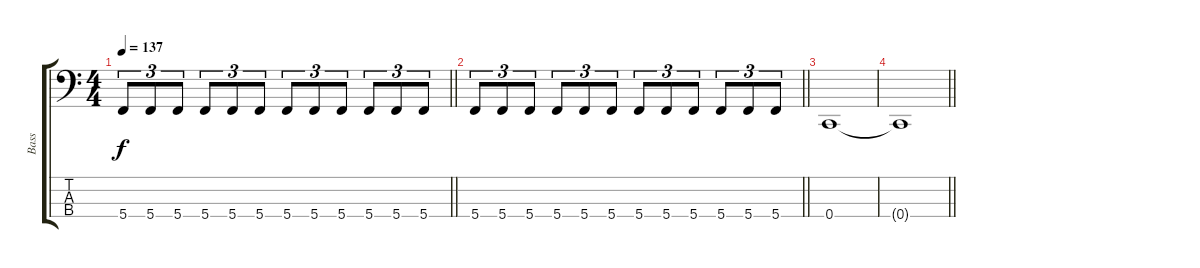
\track ("Bass" "Bass") {instrument electricbasspick}
\staff {score tabs}
\tuning (F2 C2 G1 C1) {hide}
\ts (4 4)
\tempo 137
\clef f4
\barLineRight lightlight
\ks c
5.4.8{tu (3 2) dy f} 5.4.8{tu (3 2)} 5.4.8{tu (3 2)} 5.4.8{tu (3 2)} 5.4.8{tu (3 2)} 5.4.8{tu (3 2)} 5.4.8{tu (3 2)} 5.4.8{tu (3 2)} 5.4.8{tu (3 2)} 5.4.8{tu (3 2)} 5.4.8{tu (3 2)} 5.4.8{tu (3 2)} |
\barLineRight lightlight
5.4.8{tu (3 2)} 5.4.8{tu (3 2)} 5.4.8{tu (3 2)} 5.4.8{tu (3 2)} 5.4.8{tu (3 2)} 5.4.8{tu (3 2)} 5.4.8{tu (3 2)} 5.4.8{tu (3 2)} 5.4.8{tu (3 2)} 5.4.8{tu (3 2)} 5.4.8{tu (3 2)} 5.4.8{tu (3 2)} |
0.4.1 |
\barLineRight lightlight
0.4{t}.1
